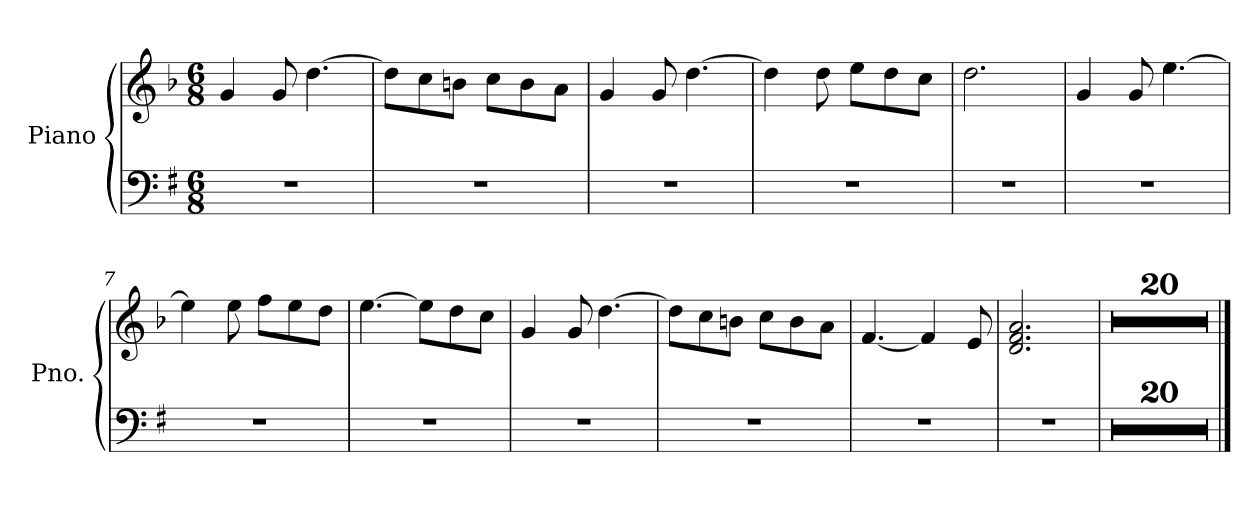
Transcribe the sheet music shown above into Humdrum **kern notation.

**kern	**kern
*part1	*part1
*staff2	*staff1
*I"Piano	*
*I'Pno.	*
*clefF4	*clefG2
*k[f#]	*k[b-]
*M6/8	*M6/8
=1	=1
2.r	4g/
.	8g/
.	[4.dd\
=2	=2
2.r	8dd\L]
.	8cc\
.	8bn\J
.	8cc\L
.	8b\
.	8a\J
=3	=3
2.r	4g/
.	8g/
.	[4.dd\
=4	=4
2.r	4dd\]
.	8dd\
.	8ee\L
.	8dd\
.	8cc\J
=5	=5
2.r	2.dd\
=6	=6
2.r	4g/
.	8g/
.	[4.ee\
=7	=7
2.r	4ee\]
.	8ee\
.	8ff\L
.	8ee\
.	8dd\J
!!LO:LB:g=z
=8	=8
2.r	[4.ee\
.	8ee\L]
.	8dd\
.	8cc\J
=9	=9
2.r	4g/
.	8g/
.	[4.dd\
=10	=10
2.r	8dd\L]
.	8cc\
.	8bn\J
.	8cc\L
.	8b\
.	8a\J
=11	=11
2.r	[4.f/
.	4f/]
.	8e/
=12	=12
2.r	2.d/ 2.f/ 2.a/
=13	=13
2.r	2.r
=14	=14
2.r	2.r
=15	=15
2.r	2.r
=16	=16
2.r	2.r
=17	=17
2.r	2.r
=18	=18
2.r	2.r
=19	=19
2.r	2.r
!!LO:LB:g=z
=20	=20
2.r	2.r
=21	=21
2.r	2.r
=22	=22
2.r	2.r
=23	=23
2.r	2.r
=24	=24
2.r	2.r
=25	=25
2.r	2.r
=26	=26
2.r	2.r
=27	=27
2.r	2.r
=28	=28
2.r	2.r
=29	=29
2.r	2.r
=30	=30
2.r	2.r
=31	=31
2.r	2.r
=32	=32
2.r	2.r
==	==
*-	*-
